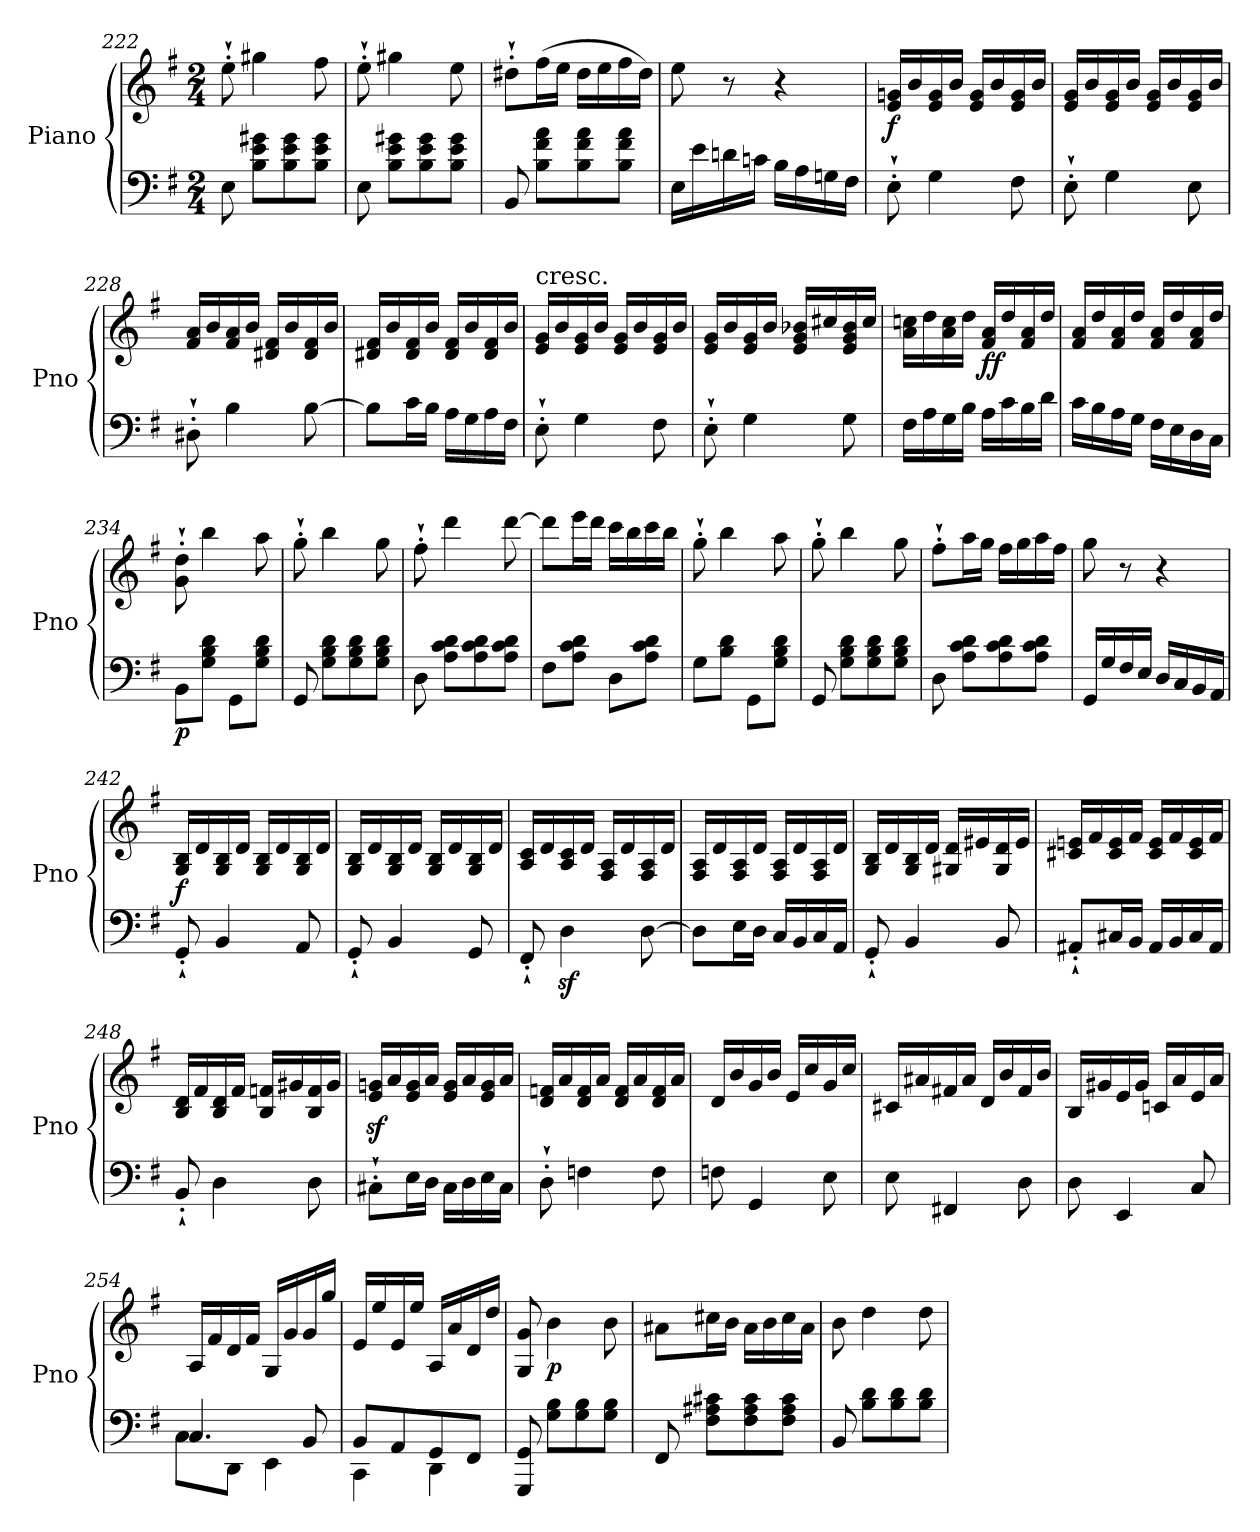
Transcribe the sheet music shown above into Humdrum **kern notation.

**kern	**kern	**dynam
*part1	*part1	*part1
*staff2	*staff1	*staff1/2
*I"Piano	*	*
*I'Pno	*	*
*clefF4	*clefG2	*
*k[f#]	*k[f#]	*
*G:	*G:	*
*M2/4	*M2/4	*
=222	=222	=222
8E\	8ee'`\	.
8B\ 8e\ 8g#X\L	4gg#X\	.
8B\ 8e\ 8g#\	.	.
8B\ 8e\ 8g#\J	8ff#\	.
=223	=223	=223
8E\	8ee'`\	.
8B\ 8e\ 8g#X\L	4gg#X\	.
8B\ 8e\ 8g#\	.	.
8B\ 8e\ 8g#\J	8ee\	.
=224	=224	=224
8BB/	8dd#X'`\L	.
8B\ 8f#\ 8a\L	(>16ff#\L	.
.	16ee\JJ	.
8B\ 8f#\ 8a\	16dd#\LL	.
.	16ee\	.
8B\ 8f#\ 8a\J	16ff#\	.
.	16dd#\JJ)	.
=225	=225	=225
16E\LL	8ee\	.
16e\	.	.
16dn\	8r	.
16cn\JJ	.	.
16B\LL	4r	.
16A\	.	.
16Gn\	.	.
16F#\JJ	.	.
!!LO:LB:g=z
=226	=226	=226
!	!	!LO:DY:b
8E'`\	16e/ 16gn/LL	f
.	16b/	.
4G\	16e/ 16g/	.
.	16b/JJ	.
.	16e/ 16g/LL	.
.	16b/	.
8F#\	16e/ 16g/	.
.	16b/JJ	.
=227	=227	=227
8E'`\	16e/ 16g/LL	.
.	16b/	.
4G\	16e/ 16g/	.
.	16b/JJ	.
.	16e/ 16g/LL	.
.	16b/	.
8E\	16e/ 16g/	.
.	16b/JJ	.
=228	=228	=228
8D#X'`\	16f#/ 16a/LL	.
.	16b/	.
4B\	16f#/ 16a/	.
.	16b/JJ	.
.	16d#X/ 16f#/LL	.
.	16b/	.
[8B\	16d#/ 16f#/	.
.	16b/JJ	.
=229	=229	=229
8B\L]	16d#X/ 16f#/LL	.
.	16b/	.
16c\L	16d#/ 16f#/	.
16B\JJ	16b/JJ	.
16A\LL	16d#/ 16f#/LL	.
16G\	16b/	.
16A\	16d#/ 16f#/	.
16F#\JJ	16b/JJ	.
=230	=230	=230
!	!LO:TX:a:t=cresc.	!
8E'`\	16e/ 16g/LL	.
.	16b/	.
4G\	16e/ 16g/	.
.	16b/JJ	.
.	16e/ 16g/LL	.
.	16b/	.
8F#\	16e/ 16g/	.
.	16b/JJ	.
!!LO:LB:g=z
=231	=231	=231
8E'`\	16e/ 16g/LL	.
.	16b/	.
4G\	16e/ 16g/	.
.	16b/JJ	.
.	16e/ 16g/ 16b-X/LL	.
.	16cc#X/	.
8G\	16e/ 16g/ 16b-/	.
.	16cc#/JJ	.
=232	=232	=232
16F#\LL	16a\ 16ccn\LL	.
16A\	16dd\	.
16G\	16a\ 16cc\	.
16B\JJ	16dd\JJ	.
!	!	!LO:DY:b
16A\LL	16f#/ 16a/LL	ff
16c\	16dd/	.
16B\	16f#/ 16a/	.
16d\JJ	16dd/JJ	.
=233	=233	=233
16c\LL	16f#/ 16a/LL	.
16B\	16dd/	.
16A\	16f#/ 16a/	.
16G\JJ	16dd/JJ	.
16F#\LL	16f#/ 16a/LL	.
16E\	16dd/	.
16D\	16f#/ 16a/	.
16C\JJ	16dd/JJ	.
=234	=234	=234
!	!	!LO:DY:b=2
8BB\L	8g\'` 8dd\'`	p
8G\ 8B\ 8d\J	4bb\	.
8GG\L	.	.
8G\ 8B\ 8d\J	8aa\	.
=235	=235	=235
8GG/	8gg'`\	.
8G\ 8B\ 8d\L	4bb\	.
8G\ 8B\ 8d\	.	.
8G\ 8B\ 8d\J	8gg\	.
=236	=236	=236
8D\	8ff#'`\	.
8A\ 8c\ 8d\L	4ddd\	.
8A\ 8c\ 8d\	.	.
8A\ 8c\ 8d\J	[8ddd\	.
!!LO:LB:g=z
=237	=237	=237
8F#\L	8ddd\L]	.
8A\ 8c\ 8d\J	16eee\L	.
.	16ddd\JJ	.
8D\L	16ccc\LL	.
.	16bb\	.
8A\ 8c\ 8d\J	16ccc\	.
.	16bb\JJ	.
=238	=238	=238
8G\L	8gg'`\	.
8B\ 8d\J	4bb\	.
8GG\L	.	.
8G\ 8B\ 8d\J	8aa\	.
=239	=239	=239
8GG/	8gg'`\	.
8G\ 8B\ 8d\L	4bb\	.
8G\ 8B\ 8d\	.	.
8G\ 8B\ 8d\J	8gg\	.
=240	=240	=240
8D\	8ff#'`\L	.
8A\ 8c\ 8d\L	16aa\L	.
.	16gg\JJ	.
8A\ 8c\ 8d\	16ff#\LL	.
.	16gg\	.
8A\ 8c\ 8d\J	16aa\	.
.	16ff#\JJ	.
=241	=241	=241
16GG/LL	8gg\	.
16G/	.	.
16F#/	8r	.
16E/JJ	.	.
16D/LL	4r	.
16C/	.	.
16BB/	.	.
16AA/JJ	.	.
=242	=242	=242
!	!	!LO:DY:b
8GG'`/	16G/ 16B/LL	f
.	16d/	.
4BB/	16G/ 16B/	.
.	16d/JJ	.
.	16G/ 16B/LL	.
.	16d/	.
8AA/	16G/ 16B/	.
.	16d/JJ	.
!!LO:LB:g=z
=243	=243	=243
8GG'`/	16G/ 16B/LL	.
.	16d/	.
4BB/	16G/ 16B/	.
.	16d/JJ	.
.	16G/ 16B/LL	.
.	16d/	.
8GG/	16G/ 16B/	.
.	16d/JJ	.
=244	=244	=244
8FF#'`/	16A/ 16c/LL	.
.	16d/	.
4Dz<\	16A/ 16c/	.
.	16d/JJ	.
.	16F#/ 16A/LL	.
.	16d/	.
[8D\	16F#/ 16A/	.
.	16d/JJ	.
=245	=245	=245
8D\L]	16F#/ 16A/LL	.
.	16d/	.
16E\L	16F#/ 16A/	.
16D\JJ	16d/JJ	.
16C/LL	16F#/ 16A/LL	.
16BB/	16d/	.
16C/	16F#/ 16A/	.
16AA/JJ	16d/JJ	.
=246	=246	=246
8GG'`/	16G/ 16B/LL	.
.	16d/	.
4BB/	16G/ 16B/	.
.	16d/JJ	.
.	16G#X/ 16d/LL	.
.	16e#X/	.
8BB/	16G#/ 16d/	.
.	16e#/JJ	.
=247	=247	=247
8AA#X'`/L	16c#X/ 16en/LL	.
.	16f#/	.
16C#X/L	16c#/ 16e/	.
16BB/JJ	16f#/JJ	.
16AA#/LL	16c#/ 16e/LL	.
16BB/	16f#/	.
16C#/	16c#/ 16e/	.
16AA#/JJ	16f#/JJ	.
!!LO:LB:g=z
=248	=248	=248
8BB'`/	16B/ 16d/LL	.
.	16f#/	.
4D\	16B/ 16d/	.
.	16f#/JJ	.
.	16B/ 16fn/LL	.
.	16g#X/	.
8D\	16B/ 16f/	.
.	16g#/JJ	.
=249	=249	=249
8C#X'`\L	16e/z< 16gn/z<LL	.
.	16a/	.
16E\L	16e/ 16g/	.
16D\JJ	16a/JJ	.
16C#\LL	16e/ 16g/LL	.
16D\	16a/	.
16E\	16e/ 16g/	.
16C#\JJ	16a/JJ	.
=250	=250	=250
8D'`\	16d/ 16fn/LL	.
.	16a/	.
4Fn\	16d/ 16f/	.
.	16a/JJ	.
.	16d/ 16f/LL	.
.	16a/	.
8F\	16d/ 16f/	.
.	16a/JJ	.
=251	=251	=251
8Fn\	16d/LL	.
.	16b/	.
4GG/	16g/	.
.	16b/JJ	.
.	16e/LL	.
.	16cc/	.
8E\	16g/	.
.	16cc/JJ	.
=252	=252	=252
8E\	16c#X/LL	.
.	16a#X/	.
4FF#X/	16f#X/	.
.	16a#/JJ	.
.	16d/LL	.
.	16b/	.
8D\	16f#/	.
.	16b/JJ	.
!!LO:PB:g=z
=253	=253	=253
8D\	16B/LL	.
.	16g#X/	.
4EE/	16e/	.
.	16g#/JJ	.
.	16cn/LL	.
.	16a/	.
8C/	16e/	.
.	16a/JJ	.
=254	=254	=254
*^	*	*
4.C/	8C\L	16A/LL	.
.	.	16f#/	.
.	8DD\J	16d/	.
.	.	16f#/JJ	.
.	4EE\	16G/LL	.
.	.	16g/	.
8BB/	.	16g/	.
.	.	16gg/JJ	.
=255	=255	=255	=255
8BB/L	4CC\	16e/LL	.
.	.	16ee/	.
8AA/	.	16e/	.
.	.	16ee/JJ	.
8GG/	4DD\	16A/LL	.
.	.	16a/	.
8FF#/J	.	16d/	.
.	.	16dd/JJ	.
*v	*v	*	*
=256	=256	=256
8GGG/ 8GG/	8G/ 8g/	.
!	!	!LO:DY:b
8G\ 8B\L	4b\	p
8G\ 8B\	.	.
8G\ 8B\J	8b\	.
=257	=257	=257
8FF#/	8a#X\L	.
8F#\ 8A#X\ 8c#X\L	16cc#X\L	.
.	16b\JJ	.
8F#\ 8A#\ 8c#\	16a#\LL	.
.	16b\	.
8F#\ 8A#\ 8c#\J	16cc#\	.
.	16a#\JJ	.
=258	=258	=258
8BB/	8b\	.
8B\ 8d\L	4dd\	.
8B\ 8d\	.	.
8B\ 8d\J	8dd\	.
=	=	=
*-	*-	*-
